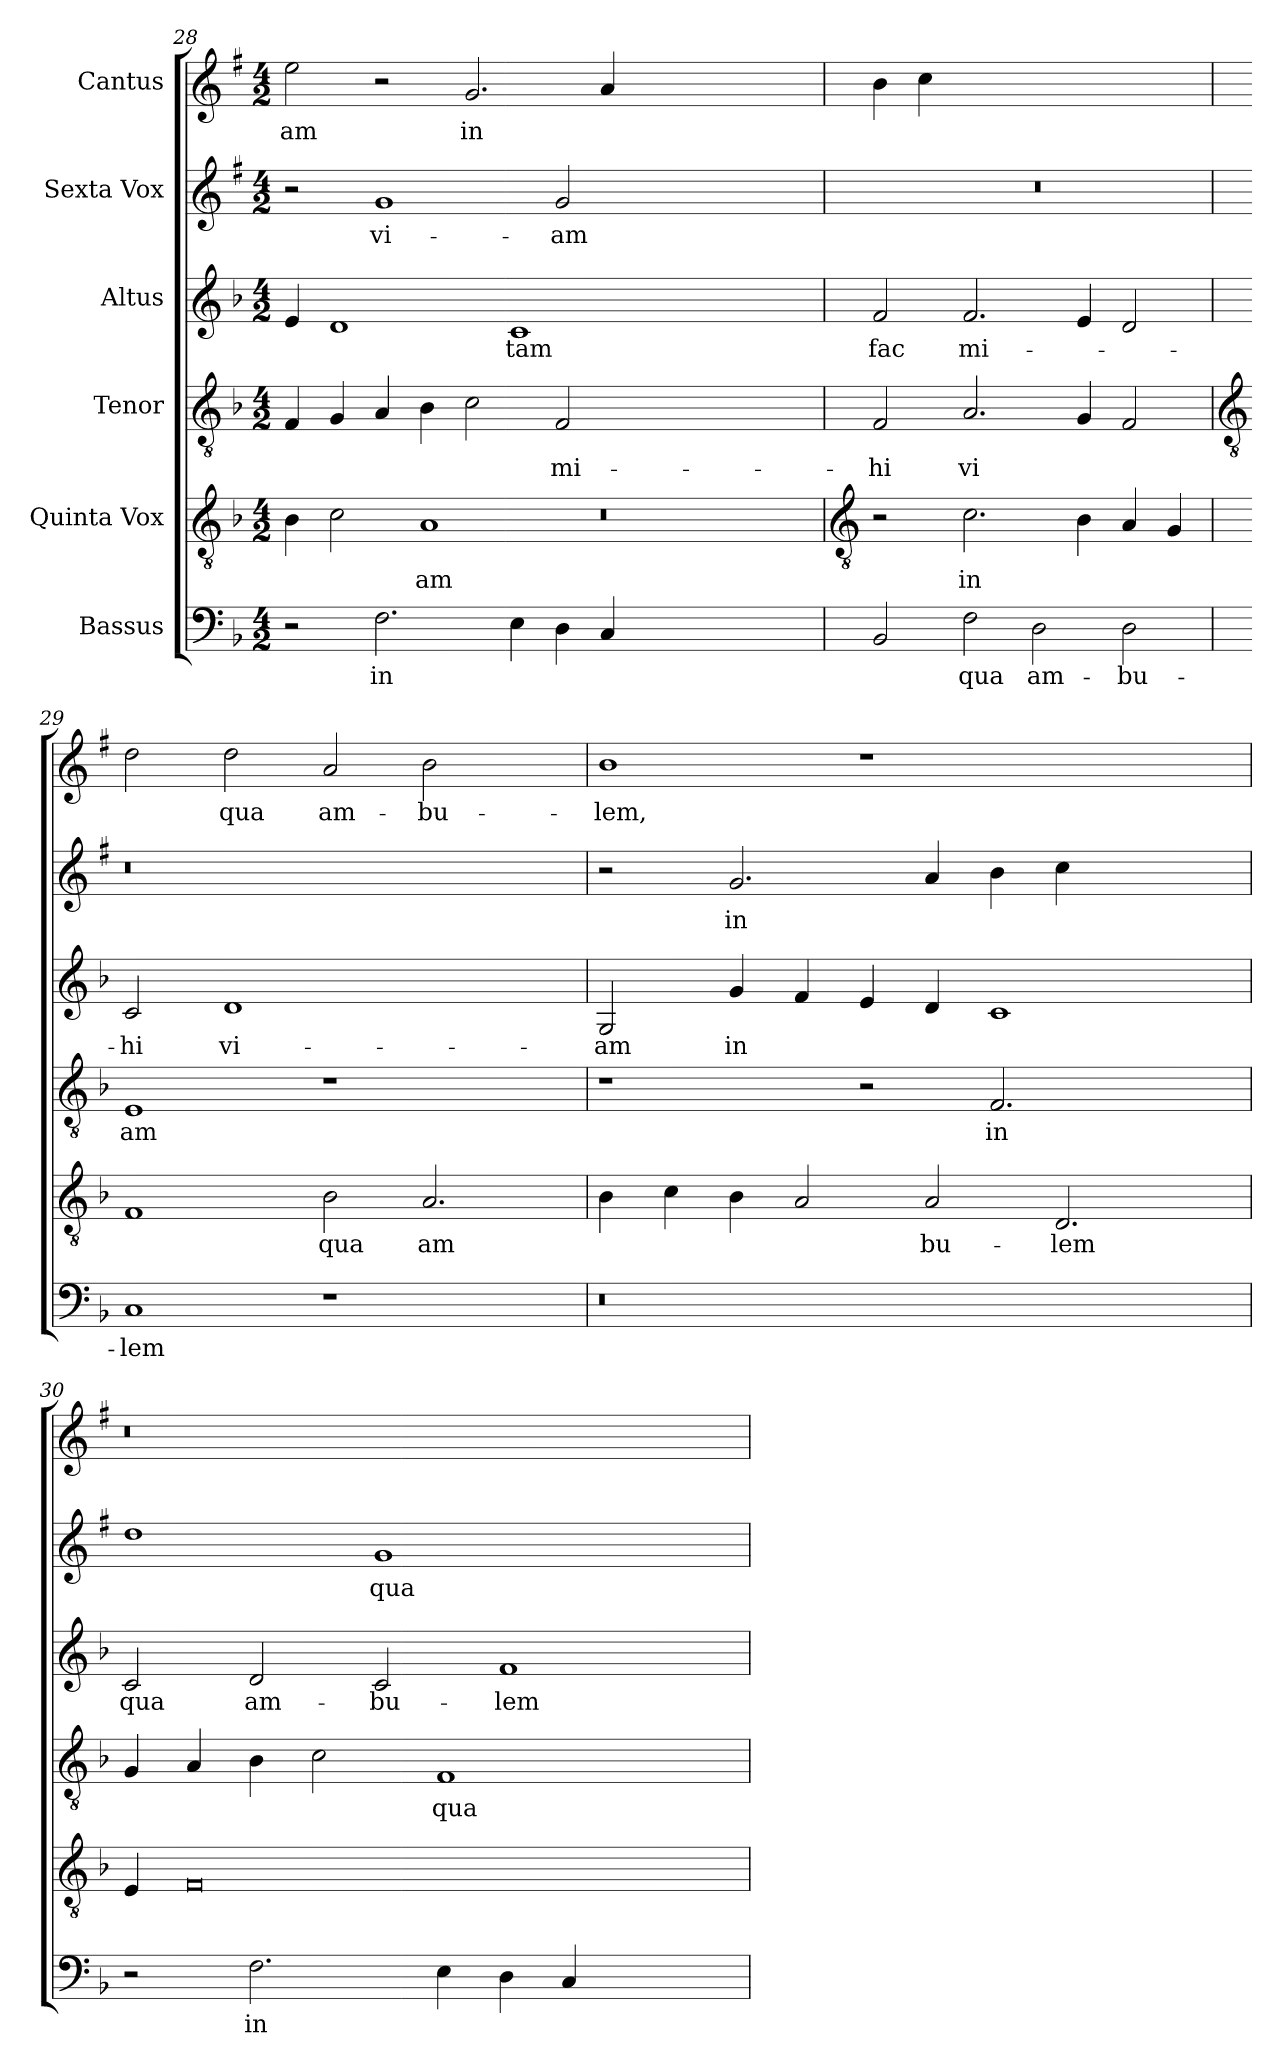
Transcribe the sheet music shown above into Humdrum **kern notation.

**kern	**text	**kern	**text	**kern	**text	**kern	**text	**kern	**text	**kern	**text
*part6	*part6	*part5	*part5	*part4	*part4	*part3	*part3	*part2	*part2	*part1	*part1
*staff6	*staff6	*staff5	*staff5	*staff4	*staff4	*staff3	*staff3	*staff2	*staff2	*staff1	*staff1
*I"Bassus	*	*I"Quinta Vox	*	*I"Tenor	*	*I"Altus	*	*I"Sexta Vox	*	*I"Cantus	*
*clefF4	*	*clefGv2	*	*clefGv2	*	*clefG2	*	*clefG2	*	*clefG2	*
*	*	*	*	*	*	*	*	*ITrd1c2	*	*ITrd1c2	*
*k[b-]	*	*k[b-]	*	*k[b-]	*	*k[b-]	*	*k[b-]	*	*k[b-]	*
*F:	*	*F:	*	*F:	*	*F:	*	*F:	*	*F:	*
*M4/2	*	*M4/2	*	*M4/2	*	*M4/2	*	*M4/2	*	*M4/2	*
=28A	=28A	=28A	=28A	=28A	=28A	=28A	=28A	=28A	=28A	=28A	=28A
!	!	!	!	!	!	!	!	!	!	!	!LO:LY:b
2r	.	4B-	.	4F	.	4e	.	2r	.	2dd	am
.	.	2c	.	4G	.	1d	.	.	.	.	.
!	!LO:LY:b	!	!	!	!	!	!	!	!LO:LY:b	!	!
2.F	in	.	.	4A	.	.	.	1f	vi-	2r	.
!	!	!	!LO:LY:b	!	!	!	!	!	!	!	!
.	.	1A	-am	4B-	.	.	.	.	.	.	.
!	!	!	!	!	!	!	!	!	!	!	!LO:LY:b
.	.	.	.	2c	.	.	.	.	.	2.f	in
!	!	!	!	!	!	!	!LO:LY:b	!	!	!	!
4E	.	.	.	.	.	1c	tam	.	.	.	.
!	!	!	!	!	!LO:LY:b	!	!	!	!LO:LY:b	!	!
4D	.	.	.	2F	mi-	.	.	2f	-am	.	.
4C	.	0r	.	.	.	.	.	.	.	4g	.
1..ryy	.	.	.	1..ryy	.	.	.	1..ryy	.	1..ryy	.
.	.	.	.	.	.	1.ryy	.	.	.	.	.
!!LO:LB:g=z
=28B	=28B	=28B	=28B	=28B	=28B	=28B	=28B	=28B	=28B	=28B	=28B
*	*	*clefGv2	*	*	*	*	*	*	*	*	*
!	!	!	!	!	!LO:LY:b	!	!LO:LY:b	!	!	!	!
2BB-	.	2r	.	2F	-hi	2f	fac	0r	.	4a	.
.	.	.	.	.	.	.	.	.	.	4b-	.
!	!LO:LY:b	!	!LO:LY:b	!	!LO:LY:b	!	!LO:LY:b	!	!	!	!
2F	qua	2.c	in	2.A	vi	2.f	mi-	.	.	1.ryy	.
!	!LO:LY:b	!	!	!	!	!	!	!	!	!	!
2D	am-	.	.	.	.	.	.	.	.	.	.
.	.	4B-	.	4G	.	4e	.	.	.	.	.
!	!LO:LY:b	!	!	!	!	!	!	!	!	!	!
2D	-bu-	4A	.	2F	.	2d	.	.	.	.	.
.	.	4G	.	.	.	.	.	.	.	.	.
!!LO:LB:g=z
=29	=29	=29	=29	=29	=29	=29	=29	=29	=29	=29	=29
*	*	*	*	*clefGv2	*	*	*	*	*	*	*
!	!LO:LY:b	!	!	!	!LO:LY:b	!	!LO:LY:b	!	!	!	!
1C	-lem	1F	.	1E	am	2c	-hi	0r	.	2cc	.
!	!	!	!	!	!	!	!LO:LY:b	!	!	!	!LO:LY:b
.	.	.	.	.	.	1d	vi-	.	.	2cc	qua
!	!	!	!LO:LY:b	!	!	!	!	!	!	!	!LO:LY:b
1r	.	2B-	qua	1r	.	.	.	.	.	2g	am-
!	!	!	!LO:LY:b	!	!	!	!	!	!	!	!LO:LY:b
.	.	2.A	am	.	.	2.ryy	.	.	.	2a	-bu-
4ryy	.	.	.	4ryy	.	.	.	4ryy	.	4ryy	.
!!LO:LB:g=z
=30A	=30A	=30A	=30A	=30A	=30A	=30A	=30A	=30A	=30A	=30A	=30A
!	!	!	!	!	!	!	!LO:LY:b	!	!	!	!LO:LY:b
0r	.	4B-	.	1r	.	2G	-am	2r	.	1a	-lem,
.	.	4c	.	.	.	.	.	.	.	.	.
!	!	!	!	!	!	!	!LO:LY:b	!	!LO:LY:b	!	!
.	.	4B-	.	.	.	4g	in	2.f	in	.	.
.	.	2A	.	.	.	4f	.	.	.	.	.
.	.	.	.	2r	.	4e	.	.	.	1r	.
!	!	!	!LO:LY:b	!	!	!	!	!	!	!	!
.	.	2A	bu-	.	.	4d	.	4g	.	.	.
!	!	!	!	!	!LO:LY:b	!	!	!	!	!	!
.	.	.	.	2.F	in	1c	.	4a	.	.	.
!	!	!	!LO:LY:b	!	!	!	!	!	!	!	!
.	.	2.D	-lem	.	.	.	.	4b-	.	.	.
2ryy	.	.	.	.	.	.	.	2ryy	.	2ryy	.
.	.	.	.	4ryy	.	.	.	.	.	.	.
=30B	=30B	=30B	=30B	=30B	=30B	=30B	=30B	=30B	=30B	=30B	=30B
!	!	!	!	!	!	!	!LO:LY:b	!	!	!	!
2r	.	4E	.	4G	.	2c	qua	1cc	.	0r	.
.	.	0F	.	4A	.	.	.	.	.	.	.
!	!LO:LY:b	!	!	!	!	!	!LO:LY:b	!	!	!	!
2.F	in	.	.	4B-	.	2d	am-	.	.	.	.
.	.	.	.	2c	.	.	.	.	.	.	.
!	!	!	!	!	!	!	!LO:LY:b	!	!LO:LY:b	!	!
.	.	.	.	.	.	2c	-bu-	1f	qua	.	.
!	!	!	!	!	!LO:LY:b	!	!	!	!	!	!
4E	.	.	.	1F	qua	.	.	.	.	.	.
!	!	!	!	!	!	!	!LO:LY:b	!	!	!	!
4D	.	.	.	.	.	1f	-lem	.	.	.	.
4C	.	.	.	.	.	.	.	.	.	.	.
2ryy	.	.	.	.	.	.	.	2ryy	.	2ryy	.
.	.	4ryy	.	4ryy	.	.	.	.	.	.	.
=	=	=	=	=	=	=	=	=	=	=	=
*-	*-	*-	*-	*-	*-	*-	*-	*-	*-	*-	*-
